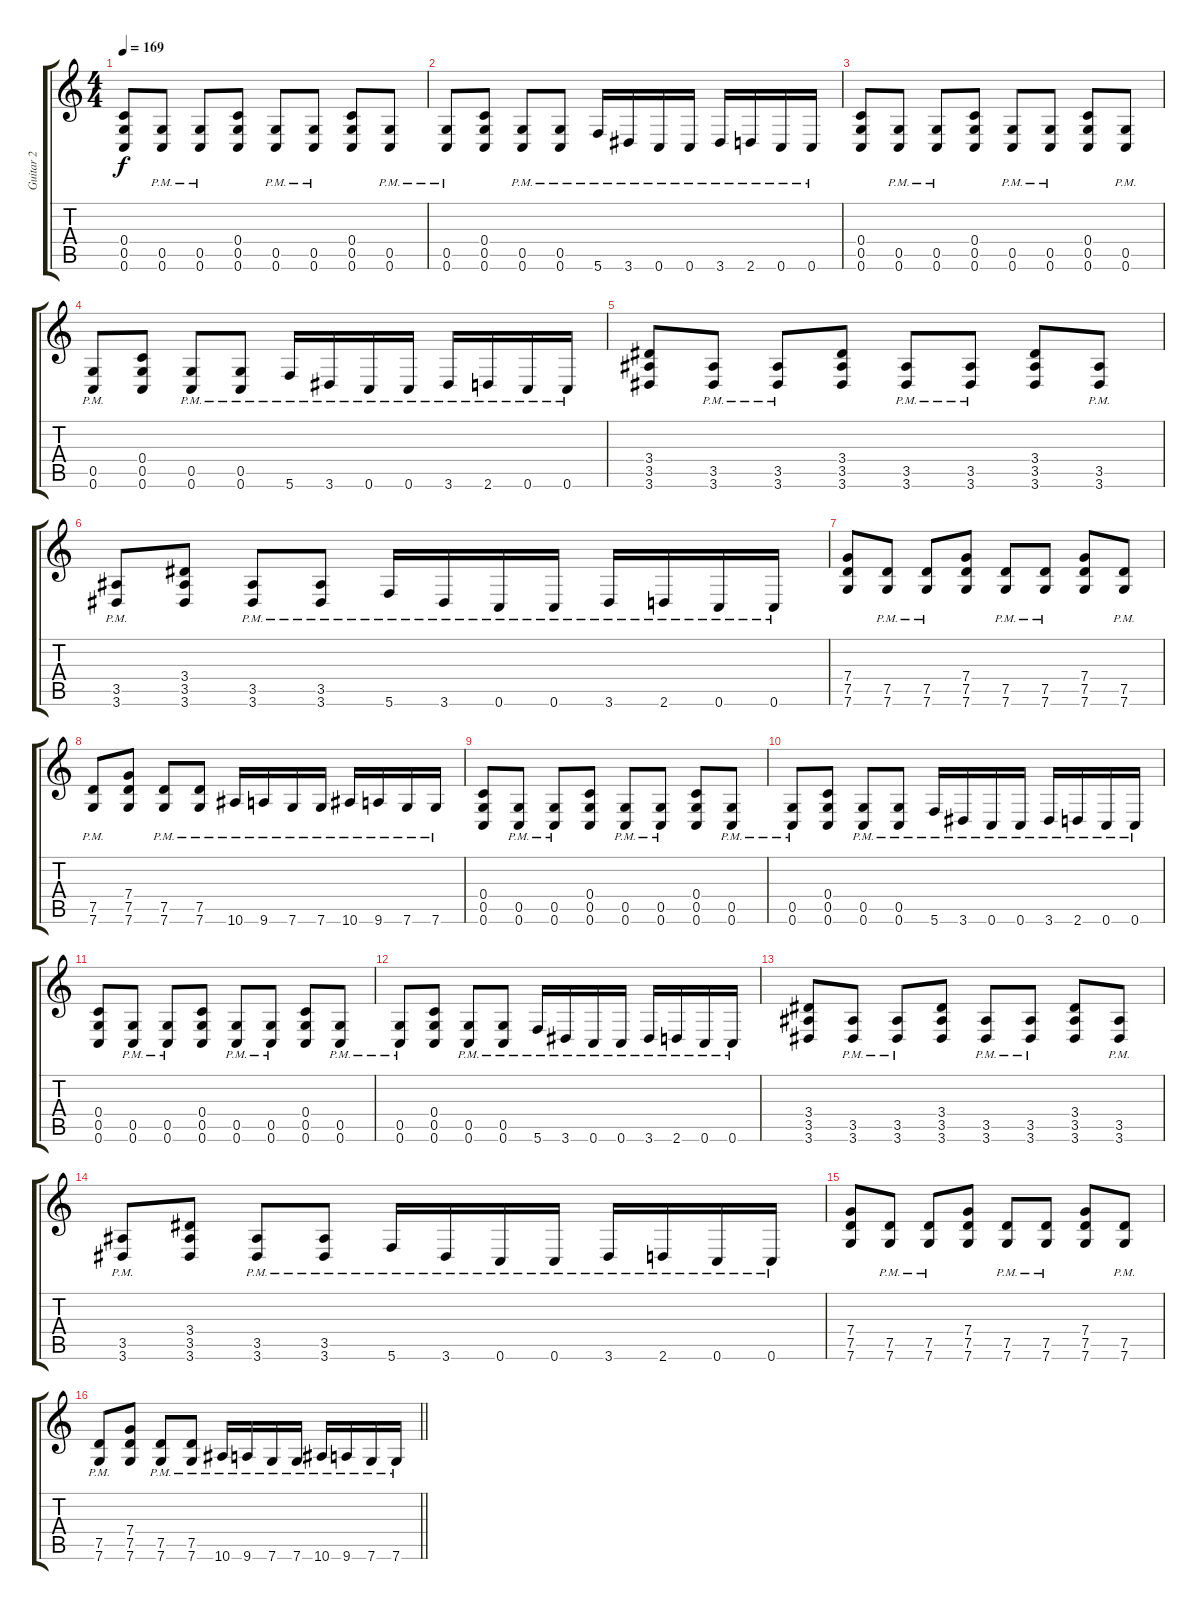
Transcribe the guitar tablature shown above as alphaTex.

\track ("Guitar 2" "Guitar 2") {instrument distortionguitar}
\staff {score tabs}
\tuning (D4 A3 F3 C3 G2 C2) {hide}
\ts (4 4)
\tempo 169
\clef g2
\ks c
(0.4 0.5 0.6).8{dy f instrument distortionguitar} (0.5{pm} 0.6{pm}).8 (0.5{pm} 0.6{pm}).8 (0.4 0.5 0.6).8 (0.5{pm} 0.6{pm}).8 (0.5{pm} 0.6{pm}).8 (0.4 0.5 0.6).8 (0.5{pm} 0.6{pm}).8 |
(0.5{pm} 0.6{pm}).8 (0.4 0.5 0.6).8 (0.5{pm} 0.6{pm}).8 (0.5{pm} 0.6{pm}).8 5.6{pm}.16 3.6{pm}.16 0.6{pm}.16 0.6{pm}.16 3.6{pm}.16 2.6{pm}.16 0.6{pm}.16 0.6{pm}.16 |
(0.4 0.5 0.6).8 (0.5{pm} 0.6{pm}).8 (0.5{pm} 0.6{pm}).8 (0.4 0.5 0.6).8 (0.5{pm} 0.6{pm}).8 (0.5{pm} 0.6{pm}).8 (0.4 0.5 0.6).8 (0.5{pm} 0.6{pm}).8 |
(0.5{pm} 0.6{pm}).8 (0.4 0.5 0.6).8 (0.5{pm} 0.6{pm}).8 (0.5{pm} 0.6{pm}).8 5.6{pm}.16 3.6{pm}.16 0.6{pm}.16 0.6{pm}.16 3.6{pm}.16 2.6{pm}.16 0.6{pm}.16 0.6{pm}.16 |
(3.4 3.5 3.6).8 (3.5{pm} 3.6{pm}).8 (3.5{pm} 3.6{pm}).8 (3.4 3.5 3.6).8 (3.5{pm} 3.6{pm}).8 (3.5{pm} 3.6{pm}).8 (3.4 3.5 3.6).8 (3.5{pm} 3.6{pm}).8 |
(3.5{pm} 3.6{pm}).8 (3.4 3.5 3.6).8 (3.5{pm} 3.6{pm}).8 (3.5{pm} 3.6{pm}).8 5.6{pm}.16 3.6{pm}.16 0.6{pm}.16 0.6{pm}.16 3.6{pm}.16 2.6{pm}.16 0.6{pm}.16 0.6{pm}.16 |
(7.4 7.5 7.6).8 (7.5{pm} 7.6{pm}).8 (7.5{pm} 7.6{pm}).8 (7.4 7.5 7.6).8 (7.5{pm} 7.6{pm}).8 (7.5{pm} 7.6{pm}).8 (7.4 7.5 7.6).8 (7.5{pm} 7.6{pm}).8 |
(7.5{pm} 7.6{pm}).8 (7.4 7.5 7.6).8 (7.5{pm} 7.6{pm}).8 (7.5{pm} 7.6{pm}).8 10.6{pm}.16 9.6{pm}.16 7.6{pm}.16 7.6{pm}.16 10.6{pm}.16 9.6{pm}.16 7.6{pm}.16 7.6{pm}.16 |
(0.4 0.5 0.6).8 (0.5{pm} 0.6{pm}).8 (0.5{pm} 0.6{pm}).8 (0.4 0.5 0.6).8 (0.5{pm} 0.6{pm}).8 (0.5{pm} 0.6{pm}).8 (0.4 0.5 0.6).8 (0.5{pm} 0.6{pm}).8 |
(0.5{pm} 0.6{pm}).8 (0.4 0.5 0.6).8 (0.5{pm} 0.6{pm}).8 (0.5{pm} 0.6{pm}).8 5.6{pm}.16 3.6{pm}.16 0.6{pm}.16 0.6{pm}.16 3.6{pm}.16 2.6{pm}.16 0.6{pm}.16 0.6{pm}.16 |
(0.4 0.5 0.6).8 (0.5{pm} 0.6{pm}).8 (0.5{pm} 0.6{pm}).8 (0.4 0.5 0.6).8 (0.5{pm} 0.6{pm}).8 (0.5{pm} 0.6{pm}).8 (0.4 0.5 0.6).8 (0.5{pm} 0.6{pm}).8 |
(0.5{pm} 0.6{pm}).8 (0.4 0.5 0.6).8 (0.5{pm} 0.6{pm}).8 (0.5{pm} 0.6{pm}).8 5.6{pm}.16 3.6{pm}.16 0.6{pm}.16 0.6{pm}.16 3.6{pm}.16 2.6{pm}.16 0.6{pm}.16 0.6{pm}.16 |
(3.4 3.5 3.6).8 (3.5{pm} 3.6{pm}).8 (3.5{pm} 3.6{pm}).8 (3.4 3.5 3.6).8 (3.5{pm} 3.6{pm}).8 (3.5{pm} 3.6{pm}).8 (3.4 3.5 3.6).8 (3.5{pm} 3.6{pm}).8 |
(3.5{pm} 3.6{pm}).8 (3.4 3.5 3.6).8 (3.5{pm} 3.6{pm}).8 (3.5{pm} 3.6{pm}).8 5.6{pm}.16 3.6{pm}.16 0.6{pm}.16 0.6{pm}.16 3.6{pm}.16 2.6{pm}.16 0.6{pm}.16 0.6{pm}.16 |
(7.4 7.5 7.6).8 (7.5{pm} 7.6{pm}).8 (7.5{pm} 7.6{pm}).8 (7.4 7.5 7.6).8 (7.5{pm} 7.6{pm}).8 (7.5{pm} 7.6{pm}).8 (7.4 7.5 7.6).8 (7.5{pm} 7.6{pm}).8 |
\barLineRight lightlight
(7.5{pm} 7.6{pm}).8 (7.4 7.5 7.6).8 (7.5{pm} 7.6{pm}).8 (7.5{pm} 7.6{pm}).8 10.6{pm}.16 9.6{pm}.16 7.6{pm}.16 7.6{pm}.16 10.6{pm}.16 9.6{pm}.16 7.6{pm}.16 7.6{pm}.16
